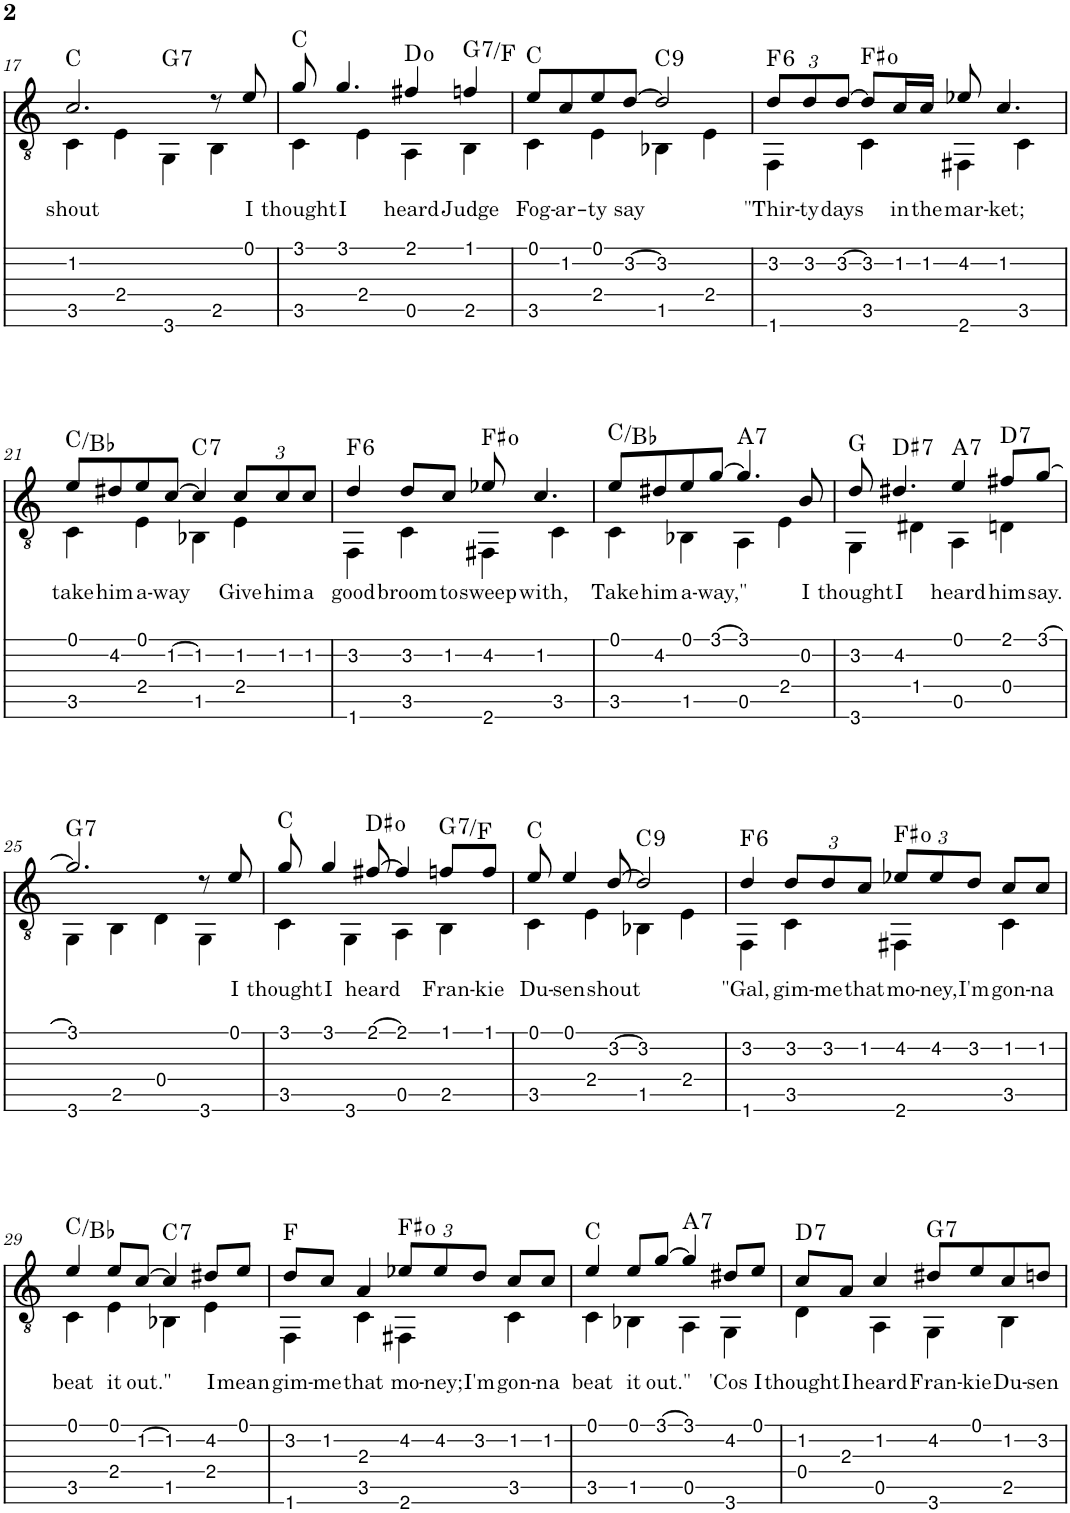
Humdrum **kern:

**kern	**kern	**text	**harte
*part1	*part1	*part1	*part1
*staff2	*staff1	*staff1	*
*I"Classical Guitar	*	*	*
*I'Guit.	*	*	*
!!LO:PB:g=z
*	*clefGv2	*	*
*k[]	*k[]	*	*
*C:	*C:	*	*
*M4/4	*M4/4	*	*
=17	=17	=17	=17
*^	*	*	*
!	!	!	!LO:LY:b	!
*	*	*^	*	*
2.c	4C	2.c/	4C\	shout	C:maj
.	4E	.	4E\	.	.
.	4GG	.	4GG\	.	.
8r	4BB	8r	4BB\	.	.
!	!	!	!	!LO:LY:b	!
8e	.	8e/	.	I	.
=18	=18	=18	=18	=18	=18
!	!	!	!	!LO:LY:b	!
8g	4C	8g/	4C\	thought	C:maj
!	!	!	!	!LO:LY:b	!
4.g	.	4.g/	.	I	.
.	4E	.	4E\	.	.
!	!	!	!	!LO:LY:b	!
4f#X	4AA	4f#X/	4AA\	heard	D:dim
!	!	!	!	!LO:LY:b	!LO:H:kt=7
4fn	4BB	4fn/	4BB\	Judge	G:7/b7
=19	=19	=19	=19	=19	=19
!	!	!	!	!LO:LY:b	!
8eL	4C	8e/L	4C\	Fog-	C:maj
!	!	!	!	!LO:LY:b	!
8cJ	.	8c/	.	-ar-	.
!	!	!	!	!LO:LY:b	!
8eL	4E	8e/	4E\	-ty	.
!	!	!	!	!LO:LY:b	!
[8dJ	.	[8d/J	.	say	.
!	!	!	!	!	!LO:H:kt=9
2d]	4BB-	2d/]	4BB-X\	.	C:9
.	4E	.	4E\	.	.
=20	=20	=20	=20	=20	=20
*Xbrackettup	*	*Xbrackettup	*	*	*
!	!	!	!	!LO:LY:b	!LO:H:kt=6
12dL	4FF	12d/L	4FF\	"Thir-	F:maj6
!	!	!	!	!LO:LY:b	!
12d	.	12d/	.	-ty	.
!	!	!	!	!LO:LY:b	!
[12dJ	.	[12d/J	.	days	.
8dL]	4C	8d/L]	4C\	.	F#:dim
!	!	!	!	!LO:LY:b	!
16cL	.	16c/L	.	in	.
!	!	!	!	!LO:LY:b	!
16cJJ	.	16c/JJ	.	the	.
!	!	!	!	!LO:LY:b	!
8e-X	4FF#	8e-X/	4FF#X\	mar-	.
!	!	!	!	!LO:LY:b	!
4.c	.	4.c/	.	-ket;	.
.	4C	.	4C\	.	.
!!LO:LB:g=z	!!
=21	=21	=21	=21	=21	=21
!	!	!	!	!LO:LY:b	!
8eL	4C	8e/L	4C\	take	C:maj/b7
!	!	!	!	!LO:LY:b	!
8d#XJ	.	8d#X/	.	him	.
!	!	!	!	!LO:LY:b	!
8eL	4E	8e/	4E\	a-	.
!	!	!	!	!LO:LY:b	!
[8cJ	.	[8c/J	.	-way	.
!	!	!	!	!	!LO:H:kt=7
4c]	4BB-	4c/]	4BB-X\	.	C:7
!	!	!	!	!LO:LY:b	!
12cL	4E	12c/L	4E\	Give	.
!	!	!	!	!LO:LY:b	!
12c	.	12c/	.	him	.
!	!	!	!	!LO:LY:b	!
12cJ	.	12c/J	.	a	.
=22	=22	=22	=22	=22	=22
!	!	!	!	!LO:LY:b	!LO:H:kt=6
4d	4FF	4d/	4FF\	good	F:maj6
!	!	!	!	!LO:LY:b	!
8dL	4C	8d/L	4C\	broom	.
!	!	!	!	!LO:LY:b	!
8cJ	.	8c/J	.	to	.
!	!	!	!	!LO:LY:b	!
8e-X	4FF#	8e-X/	4FF#X\	sweep	F#:dim
!	!	!	!	!LO:LY:b	!
4.c	.	4.c/	.	with,	.
.	4C	.	4C\	.	.
=23	=23	=23	=23	=23	=23
!	!	!	!	!LO:LY:b	!
8eL	4C	8e/L	4C\	Take	C:maj/b7
!	!	!	!	!LO:LY:b	!
8d#XJ	.	8d#X/	.	him	.
!	!	!	!	!LO:LY:b	!
8eL	4BB-	8e/	4BB-X\	a-	.
!	!	!	!	!LO:LY:b	!
[8gJ	.	[8g/J	.	-way,"	.
!	!	!	!	!	!LO:H:kt=7
4.g]	4AA	4.g/]	4AA\	.	A:7
.	4E	.	4E\	.	.
!	!	!	!	!LO:LY:b	!
8B	.	8B/	.	I	.
=24	=24	=24	=24	=24	=24
!	!	!	!	!LO:LY:b	!
8d	4GG	8d/	4GG\	thought	G:maj
!	!	!	!	!LO:LY:b	!LO:H:kt=7
4.d#X	.	4.d#X/	.	I	D#:7
.	4D#	.	4D#X\	.	.
!	!	!	!	!LO:LY:b	!LO:H:kt=7
4e	4AA	4e/	4AA\	heard	A:7
!	!	!	!	!LO:LY:b	!LO:H:kt=7
8f#L	4D	8f#X/L	4Dn\	him	D:7
!	!	!	!	!LO:LY:b	!
[8gJ	.	[8g/J	.	say.	.
!!LO:LB:g=z	!!
=25	=25	=25	=25	=25	=25
!	!	!	!	!	!LO:H:kt=7
2.g]	4GG	2.g/]	4GG\	.	G:7
.	4BB	.	4BB\	.	.
.	4D	.	4D\	.	.
8r	4GG	8r	4GG\	.	.
!	!	!	!	!LO:LY:b	!
8e	.	8e/	.	I	.
=26	=26	=26	=26	=26	=26
!	!	!	!	!LO:LY:b	!
8g	4C	8g/	4C\	thought	C:maj
!	!	!	!	!LO:LY:b	!
4g	.	4g/	.	I	.
.	4GG	.	4GG\	.	.
!	!	!	!	!LO:LY:b	!
[8f#X	.	[8f#X/	.	heard	D#:dim
4f#]	4AA	4f#/]	4AA\	.	.
!	!	!	!	!LO:LY:b	!LO:H:kt=7
8fnL	4BB	8fn/L	4BB\	Fran-	G:7/b7
!	!	!	!	!LO:LY:b	!
8fJ	.	8f/J	.	-kie	.
=27	=27	=27	=27	=27	=27
!	!	!	!	!LO:LY:b	!
8e	4C	8e/	4C\	Du-	C:maj
!	!	!	!	!LO:LY:b	!
4e	.	4e/	.	-sen	.
.	4E	.	4E\	.	.
!	!	!	!	!LO:LY:b	!
[8d	.	[8d/	.	shout	.
!	!	!	!	!	!LO:H:kt=9
2d]	4BB-	2d/]	4BB-X\	.	C:9
.	4E	.	4E\	.	.
=28	=28	=28	=28	=28	=28
!	!	!	!	!LO:LY:b	!LO:H:kt=6
4d	4FF	4d/	4FF\	"Gal,	F:maj6
!	!	!	!	!LO:LY:b	!
12dL	4C	12d/L	4C\	gim-	.
!	!	!	!	!LO:LY:b	!
12d	.	12d/	.	-me	.
!	!	!	!	!LO:LY:b	!
12cJ	.	12c/J	.	that	.
!	!	!	!	!LO:LY:b	!
12e-XL	4FF#	12e-X/L	4FF#X\	mo-	F#:dim
!	!	!	!	!LO:LY:b	!
12e-	.	12e-/	.	-ney,	.
!	!	!	!	!LO:LY:b	!
12dJ	.	12d/J	.	I'm	.
!	!	!	!	!LO:LY:b	!
8cL	4C	8c/L	4C\	gon-	.
!	!	!	!	!LO:LY:b	!
8cJ	.	8c/J	.	-na	.
!!LO:LB:g=z	!!
=29	=29	=29	=29	=29	=29
!	!	!	!	!LO:LY:b	!
4e	4C	4e/	4C\	beat	C:maj/b7
!	!	!	!	!LO:LY:b	!
8eL	4E	8e/L	4E\	it	.
!	!	!	!	!LO:LY:b	!
[8cJ	.	[8c/J	.	out."	.
!	!	!	!	!	!LO:H:kt=7
4c]	4BB-	4c/]	4BB-X\	.	C:7
!	!	!	!	!LO:LY:b	!
8d#XL	4E	8d#X/L	4E\	I	.
!	!	!	!	!LO:LY:b	!
8eJ	.	8e/J	.	mean	.
=30	=30	=30	=30	=30	=30
!	!	!	!	!LO:LY:b	!
8dL	4FF	8d/L	4FF\	gim-	F:maj
!	!	!	!	!LO:LY:b	!
8cJ	.	8c/J	.	-me	.
!	!	!	!	!LO:LY:b	!
4A	4C	4A/	4C\	that	.
!	!	!	!	!LO:LY:b	!
12e-XL	4FF#	12e-X/L	4FF#X\	mo-	F#:dim
!	!	!	!	!LO:LY:b	!
12e-	.	12e-/	.	-ney;	.
!	!	!	!	!LO:LY:b	!
12dnJ	.	12d/J	.	I'm	.
!	!	!	!	!LO:LY:b	!
8cL	4C	8c/L	4C\	gon-	.
!	!	!	!	!LO:LY:b	!
8cJ	.	8c/J	.	-na	.
=31	=31	=31	=31	=31	=31
!	!	!	!	!LO:LY:b	!
4e	4C	4e/	4C\	beat	C:maj
!	!	!	!	!LO:LY:b	!
8eL	4BB-	8e/L	4BB-X\	it	.
!	!	!	!	!LO:LY:b	!
[8gJ	.	[8g/J	.	out."	.
!	!	!	!	!	!LO:H:kt=7
4g]	4AA	4g/]	4AA\	.	A:7
!	!	!	!	!LO:LY:b	!
8d#XL	4GG	8d#X/L	4GG\	'Cos	.
!	!	!	!	!LO:LY:b	!
8eJ	.	8e/J	.	I	.
=32	=32	=32	=32	=32	=32
!	!	!	!	!LO:LY:b	!LO:H:kt=7
8cL	4D	8c/L	4D\	thought	D:7
!	!	!	!	!LO:LY:b	!
8AJ	.	8A/J	.	I	.
!	!	!	!	!LO:LY:b	!
4c	4AA	4c/	4AA\	heard	.
!	!	!	!	!LO:LY:b	!LO:H:kt=7
8d#XL	4GG	8d#X/L	4GG\	Fran-	G:7
!	!	!	!	!LO:LY:b	!
8eJ	.	8e/	.	-kie	.
!	!	!	!	!LO:LY:b	!
8cL	4BB	8c/	4BB\	Du-	.
!	!	!	!	!LO:LY:b	!
8dnJ	.	8dn/J	.	-sen	.
*v	*v	*	*	*	*
*	*v	*v	*	*
=	=	=	=
*-	*-	*-	*-
